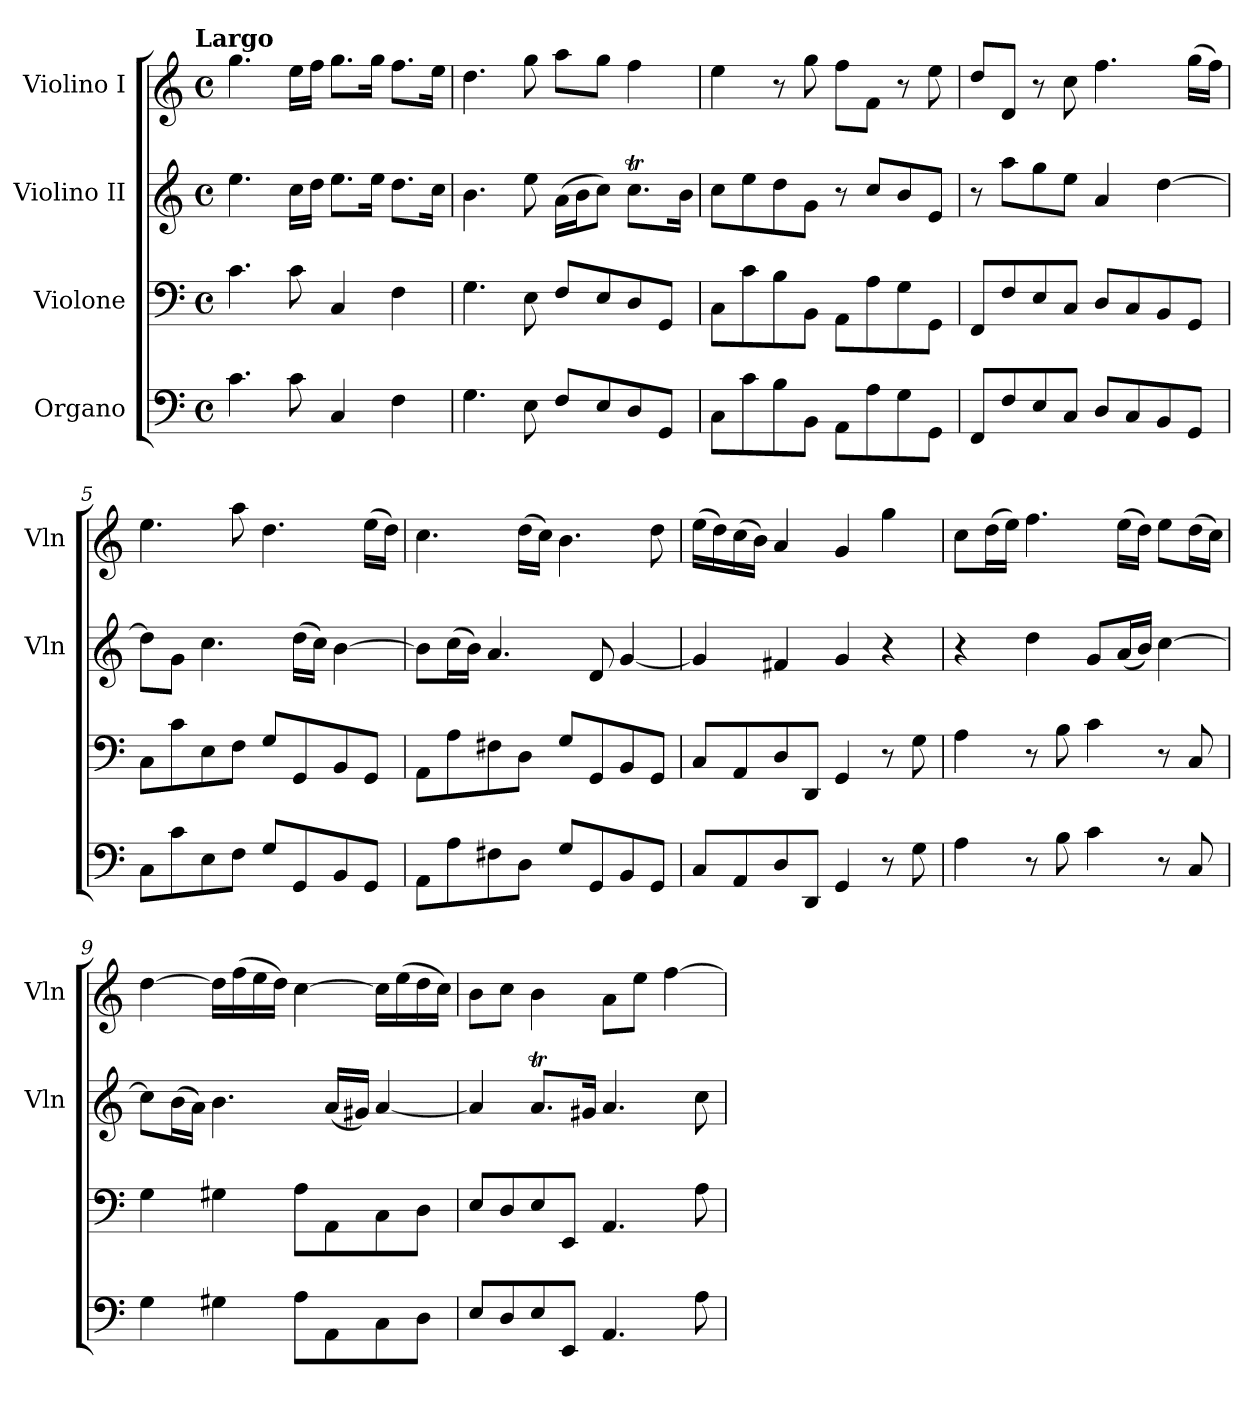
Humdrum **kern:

**kern	**kern	**kern	**kern
*part4	*part3	*part2	*part1
*staff4	*staff3	*staff2	*staff1
*I"Organo	*I"Violone	*I"Violino II	*I"Violino I
*	*	*I'Vln	*I'Vln
*clefF4	*clefF4	*clefG2	*clefG2
*k[]	*k[]	*k[]	*k[]
!!LO:TX:omd:t=Largo
*M4/4	*M4/4	*M4/4	*M4/4
*met(c)	*met(c)	*met(c)	*met(c)
*MM46	*MM46	*MM46	*MM46
=1	=1	=1	=1
4.c	4.c	4.ee	4.gg
8c	8c	16ccLL	16eeLL
.	.	16ddJJ	16ffJJ
4C	4C	8.eeL	8.ggL
.	.	16eeJk	16ggJk
4F	4F	8.ddL	8.ffL
.	.	16ccJk	16eeJk
=2	=2	=2	=2
4.G	4.G	4.b	4.dd
8E	8E	8ee	8gg
8FL	8FL	(16aLL	8aaL
.	.	16bJ	.
8E	8E	8ccJ)	8ggJ
8D	8D	8.ccTL	4ff
8GGJ	8GGJ	.	.
.	.	16bJk	.
=3	=3	=3	=3
8CL	8CL	8ccL	4ee
8c	8c	8ee	.
8B	8B	8dd	8r
8BBJ	8BBJ	8gJ	8gg
8AAL	8AAL	8r	8ffL
8A	8A	8ccL	8fJ
8G	8G	8b	8r
8GGJ	8GGJ	8eJ	8ee
=4	=4	=4	=4
8FFL	8FFL	8r	8ddL
8F	8F	8aaL	8dJ
8E	8E	8gg	8r
8CJ	8CJ	8eeJ	8cc
8DL	8DL	4a	4.ff
8C	8C	.	.
8BB	8BB	[4dd	.
8GGJ	8GGJ	.	(16ggLL
.	.	.	16ffJJ)
=5	=5	=5	=5
8CL	8CL	8ddL]	4.ee
8c	8c	8gJ	.
8E	8E	4.cc	.
8FJ	8FJ	.	8aa
8GL	8GL	.	4.dd
8GG	8GG	(16ddLL	.
.	.	16ccJJ)	.
8BB	8BB	[4b	.
8GGJ	8GGJ	.	(16eeLL
.	.	.	16ddJJ)
=6	=6	=6	=6
8AAL	8AAL	8bL]	4.cc
8A	8A	(16ccL	.
.	.	16bJJ)	.
8F#X	8F#X	4.a	.
8DJ	8DJ	.	(16ddLL
.	.	.	16ccJJ)
8GL	8GL	.	4.b
8GG	8GG	8d	.
8BB	8BB	[4g	.
8GGJ	8GGJ	.	8dd
=7	=7	=7	=7
8CL	8CL	4g]	(16eeLL
.	.	.	16dd)
8AA	8AA	.	(16cc
.	.	.	16bJJ)
8D	8D	4f#X	4a
8DDJ	8DDJ	.	.
4GG	4GG	4g	4g
8r	8r	4r	4gg
8G	8G	.	.
=8	=8	=8	=8
4A	4A	4r	8ccL
.	.	.	(16ddL
.	.	.	16eeJJ)
8r	8r	4dd	4.ff
8B	8B	.	.
4c	4c	8gL	.
.	.	(16aL	(16eeLL
.	.	16bJJ)	16ddJJ)
8r	8r	[4cc	8eeL
8C	8C	.	(16ddL
.	.	.	16ccJJ)
=9	=9	=9	=9
4G	4G	8ccL]	[4dd
.	.	(16bL	.
.	.	16aJJ)	.
4G#X	4G#X	4.b	16ddLL]
.	.	.	(16ff
.	.	.	16ee
.	.	.	16ddJJ)
8AL	8AL	.	[4cc
8AA	8AA	(16aLL	.
.	.	16g#XJJ)	.
8C	8C	[4a	16ccLL]
.	.	.	(16ee
8DJ	8DJ	.	16dd
.	.	.	16ccJJ)
=10	=10	=10	=10
8EL	8EL	4a]	8bL
8D	8D	.	8ccJ
8E	8E	8.aTL	4b
8EEJ	8EEJ	.	.
.	.	16g#XJk	.
4.AA	4.AA	4.a	8aL
.	.	.	8eeJ
.	.	.	[4ff
8A	8A	8cc	.
=	=	=	=
*-	*-	*-	*-
